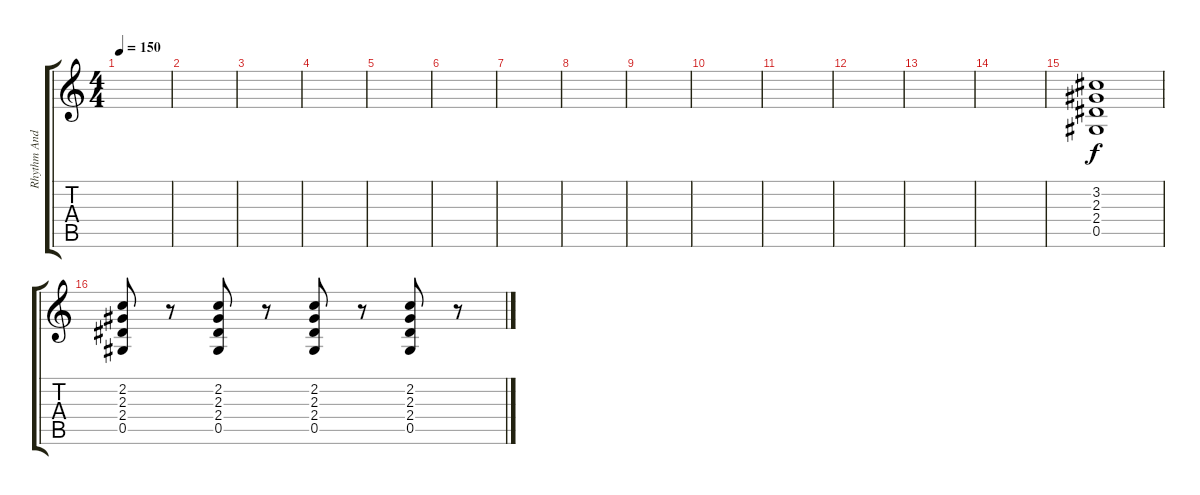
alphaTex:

\track ("Rhythm And Harmony" "Rhythm And") {instrument overdrivenguitar}
\staff {score tabs}
\tuning (Eb4 Bb3 Gb3 Db3 Ab2 Eb2) {hide}
\ts (4 4)
\tempo 150
\clef g2
\ks c
|
|
|
|
|
|
|
|
|
|
|
|
|
|
(3.2 2.3 2.4 0.5).1 |
(2.2 2.3 2.4 0.5).8 r.8 (2.2 2.3 2.4 0.5).8 r.8 (2.2 2.3 2.4 0.5).8 r.8 (2.2 2.3 2.4 0.5).8 r.8
